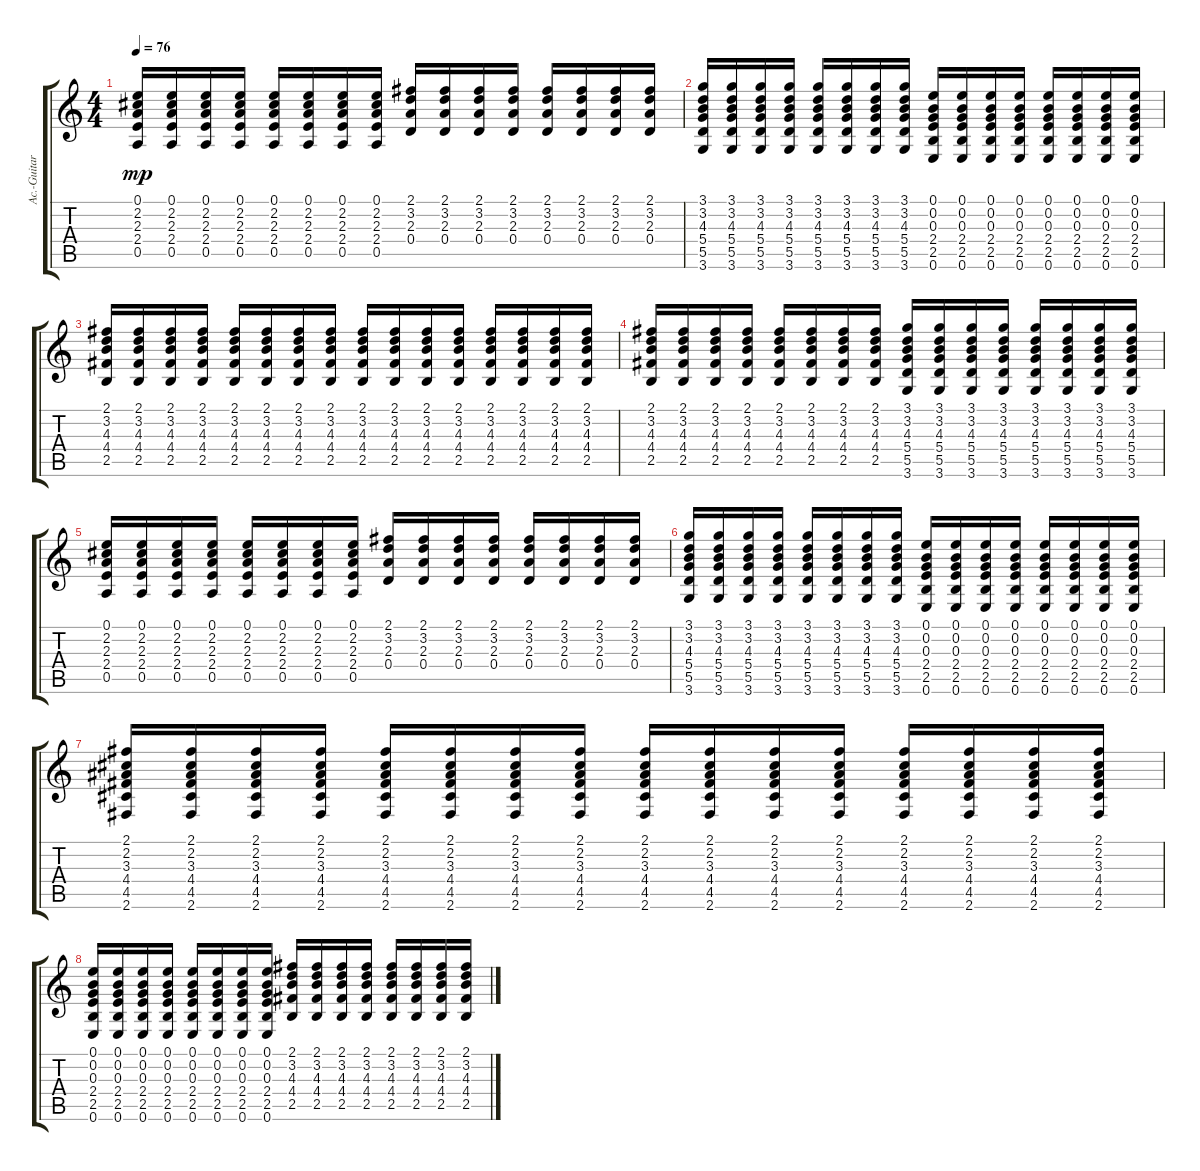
\track ("Ac.-Guitar 2" "Ac.-Guitar") {instrument acousticguitarsteel}
\staff {score tabs}
\tuning (E4 B3 G3 D3 A2 E2) {hide}
\ts (4 4)
\tempo 76
\clef g2
\ks c
(0.1 2.2 2.3 2.4 0.5).16{dy mp} (0.1 2.2 2.3 2.4 0.5).16 (0.1 2.2 2.3 2.4 0.5).16 (0.1 2.2 2.3 2.4 0.5).16 (0.1 2.2 2.3 2.4 0.5).16 (0.1 2.2 2.3 2.4 0.5).16 (0.1 2.2 2.3 2.4 0.5).16 (0.1 2.2 2.3 2.4 0.5).16 (2.1 3.2 2.3 0.4).16 (2.1 3.2 2.3 0.4).16 (2.1 3.2 2.3 0.4).16 (2.1 3.2 2.3 0.4).16 (2.1 3.2 2.3 0.4).16 (2.1 3.2 2.3 0.4).16 (2.1 3.2 2.3 0.4).16 (2.1 3.2 2.3 0.4).16 |
(3.1 3.2 4.3 5.4 5.5 3.6).16 (3.1 3.2 4.3 5.4 5.5 3.6).16 (3.1 3.2 4.3 5.4 5.5 3.6).16 (3.1 3.2 4.3 5.4 5.5 3.6).16 (3.1 3.2 4.3 5.4 5.5 3.6).16 (3.1 3.2 4.3 5.4 5.5 3.6).16 (3.1 3.2 4.3 5.4 5.5 3.6).16 (3.1 3.2 4.3 5.4 5.5 3.6).16 (0.1 0.2 0.3 2.4 2.5 0.6).16 (0.1 0.2 0.3 2.4 2.5 0.6).16 (0.1 0.2 0.3 2.4 2.5 0.6).16 (0.1 0.2 0.3 2.4 2.5 0.6).16 (0.1 0.2 0.3 2.4 2.5 0.6).16 (0.1 0.2 0.3 2.4 2.5 0.6).16 (0.1 0.2 0.3 2.4 2.5 0.6).16 (0.1 0.2 0.3 2.4 2.5 0.6).16 |
(2.1 3.2 4.3 4.4 2.5).16 (2.1 3.2 4.3 4.4 2.5).16 (2.1 3.2 4.3 4.4 2.5).16 (2.1 3.2 4.3 4.4 2.5).16 (2.1 3.2 4.3 4.4 2.5).16 (2.1 3.2 4.3 4.4 2.5).16 (2.1 3.2 4.3 4.4 2.5).16 (2.1 3.2 4.3 4.4 2.5).16 (2.1 3.2 4.3 4.4 2.5).16 (2.1 3.2 4.3 4.4 2.5).16 (2.1 3.2 4.3 4.4 2.5).16 (2.1 3.2 4.3 4.4 2.5).16 (2.1 3.2 4.3 4.4 2.5).16 (2.1 3.2 4.3 4.4 2.5).16 (2.1 3.2 4.3 4.4 2.5).16 (2.1 3.2 4.3 4.4 2.5).16 |
(2.1 3.2 4.3 4.4 2.5).16 (2.1 3.2 4.3 4.4 2.5).16 (2.1 3.2 4.3 4.4 2.5).16 (2.1 3.2 4.3 4.4 2.5).16 (2.1 3.2 4.3 4.4 2.5).16 (2.1 3.2 4.3 4.4 2.5).16 (2.1 3.2 4.3 4.4 2.5).16 (2.1 3.2 4.3 4.4 2.5).16 (3.1 3.2 4.3 5.4 5.5 3.6).16 (3.1 3.2 4.3 5.4 5.5 3.6).16 (3.1 3.2 4.3 5.4 5.5 3.6).16 (3.1 3.2 4.3 5.4 5.5 3.6).16 (3.1 3.2 4.3 5.4 5.5 3.6).16 (3.1 3.2 4.3 5.4 5.5 3.6).16 (3.1 3.2 4.3 5.4 5.5 3.6).16 (3.1 3.2 4.3 5.4 5.5 3.6).16 |
(0.1 2.2 2.3 2.4 0.5).16 (0.1 2.2 2.3 2.4 0.5).16 (0.1 2.2 2.3 2.4 0.5).16 (0.1 2.2 2.3 2.4 0.5).16 (0.1 2.2 2.3 2.4 0.5).16 (0.1 2.2 2.3 2.4 0.5).16 (0.1 2.2 2.3 2.4 0.5).16 (0.1 2.2 2.3 2.4 0.5).16 (2.1 3.2 2.3 0.4).16 (2.1 3.2 2.3 0.4).16 (2.1 3.2 2.3 0.4).16 (2.1 3.2 2.3 0.4).16 (2.1 3.2 2.3 0.4).16 (2.1 3.2 2.3 0.4).16 (2.1 3.2 2.3 0.4).16 (2.1 3.2 2.3 0.4).16 |
(3.1 3.2 4.3 5.4 5.5 3.6).16 (3.1 3.2 4.3 5.4 5.5 3.6).16 (3.1 3.2 4.3 5.4 5.5 3.6).16 (3.1 3.2 4.3 5.4 5.5 3.6).16 (3.1 3.2 4.3 5.4 5.5 3.6).16 (3.1 3.2 4.3 5.4 5.5 3.6).16 (3.1 3.2 4.3 5.4 5.5 3.6).16 (3.1 3.2 4.3 5.4 5.5 3.6).16 (0.1 0.2 0.3 2.4 2.5 0.6).16 (0.1 0.2 0.3 2.4 2.5 0.6).16 (0.1 0.2 0.3 2.4 2.5 0.6).16 (0.1 0.2 0.3 2.4 2.5 0.6).16 (0.1 0.2 0.3 2.4 2.5 0.6).16 (0.1 0.2 0.3 2.4 2.5 0.6).16 (0.1 0.2 0.3 2.4 2.5 0.6).16 (0.1 0.2 0.3 2.4 2.5 0.6).16 |
(2.1 2.2 3.3 4.4 4.5 2.6).16 (2.1 2.2 3.3 4.4 4.5 2.6).16 (2.1 2.2 3.3 4.4 4.5 2.6).16 (2.1 2.2 3.3 4.4 4.5 2.6).16 (2.1 2.2 3.3 4.4 4.5 2.6).16 (2.1 2.2 3.3 4.4 4.5 2.6).16 (2.1 2.2 3.3 4.4 4.5 2.6).16 (2.1 2.2 3.3 4.4 4.5 2.6).16 (2.1 2.2 3.3 4.4 4.5 2.6).16 (2.1 2.2 3.3 4.4 4.5 2.6).16 (2.1 2.2 3.3 4.4 4.5 2.6).16 (2.1 2.2 3.3 4.4 4.5 2.6).16 (2.1 2.2 3.3 4.4 4.5 2.6).16 (2.1 2.2 3.3 4.4 4.5 2.6).16 (2.1 2.2 3.3 4.4 4.5 2.6).16 (2.1 2.2 3.3 4.4 4.5 2.6).16 |
(0.1 0.2 0.3 2.4 2.5 0.6).16 (0.1 0.2 0.3 2.4 2.5 0.6).16 (0.1 0.2 0.3 2.4 2.5 0.6).16 (0.1 0.2 0.3 2.4 2.5 0.6).16 (0.1 0.2 0.3 2.4 2.5 0.6).16 (0.1 0.2 0.3 2.4 2.5 0.6).16 (0.1 0.2 0.3 2.4 2.5 0.6).16 (0.1 0.2 0.3 2.4 2.5 0.6).16 (2.1 3.2 4.3 4.4 2.5).16 (2.1 3.2 4.3 4.4 2.5).16 (2.1 3.2 4.3 4.4 2.5).16 (2.1 3.2 4.3 4.4 2.5).16 (2.1 3.2 4.3 4.4 2.5).16 (2.1 3.2 4.3 4.4 2.5).16 (2.1 3.2 4.3 4.4 2.5).16 (2.1 3.2 4.3 4.4 2.5).16
